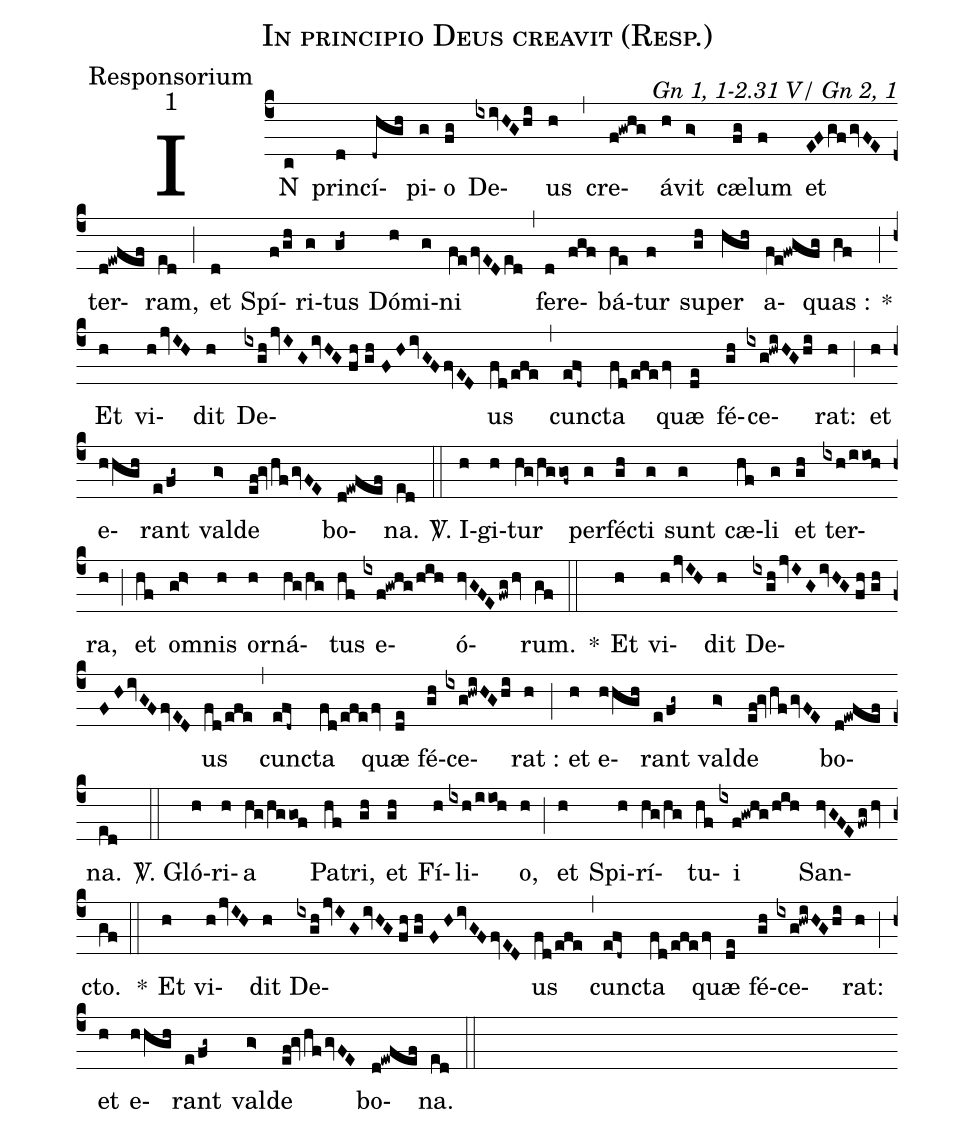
name:In principio Deus creavit (Resp.);
office-part:Responsorium;
mode:1;
commentary:Gn 1, 1-2.31 V/ Gn 2, 1;
%%
(c4)IN(c) prin(d)cí(-dhgh)pi(g)o(fg) De(ixivHGhi)us(h) (,) cre(f!gwhg)á(h)vit(g>) cæ(fg)lum(f) et(EFgf/gvFE) ter(d!ewfef)ram,(ed) (;) et(d) Spí(f/gh)ri(g)tus(gh~) Dó(h)mi(g)ni(fe/fvEDed) (,) fe(d)re(fgf)bá(fe)tur(f) su(gh)per(hgh) a(fe!fwgfg)quas :(gf) *(;) Et(h) vi(h/jvIH)dit(h) De(ixgh/jvIGivHG//fh//gh//FHivGFfvED)us(fd/efe) (,) cunc(efd~)ta(fd/efe/fv) quæ(de) fé(gh)ce(ixg!hwiHGhi)rat:(h) (;) et(h) e(hhgh)rant(e/fg~) val(g>)de(ef!gv/hf/gvFE) bo(d!ewfef)na.(ed) (::)

<sp>V/</sp>. I(h)gi(h)tur(hg/hggof~) per(g)féc(gh)ti(g) sunt(g) cæ(hf)li(g) et(gh) ter(ixh/iioh)ra,(h) (;) et(hf) om(gh>)nis(h) or(h)ná(hg/hg)tus(hf) e(ixf!gwhg/hih)ó(hvGFE/fwg/hv)rum.(gf) (::)
*() Et(h) vi(h/jvIH)dit(h) De(ixgh/jvIGivHG//fh//gh//FHivGFfvED)us(fd/efe) (,) cunc(efd~)ta(fd/efe/fv) quæ(de) fé(gh)ce(ixg!hwiHGhi)rat :(h) (;) et(h) e(hhgh)rant(e/fg~) val(g>)de(ef!gv/hf/gvFE) bo(d!ewfef)na.(ed) (::)

<sp>V/</sp>. Gló(h)ri(h)a(hg/hggof) Pa(hf)tri,(gh) et(gh) Fí(h)li(ixh/iioh)o,(h) (;) et(h) Spi(h)rí(hg/hg)tu(hf)i(ixf!gwhg/hih) San(hvGFE/fwg/hv)cto.(gf) (::)
*() Et(h) vi(h/jvIH)dit(h) De(ixgh/jvIGivHG//fh//gh//FHivGFfvED)us(fd/efe) (,) cunc(efd~)ta(fd/efe/fv) quæ(de) fé(gh)ce(ixg!hwiHGhi)rat:(h) (;) et(h) e(hhgh)rant(e/fg~) val(g>)de(ef!gv/hf/gvFE) bo(d!ewfef)na.(ed) (::)
